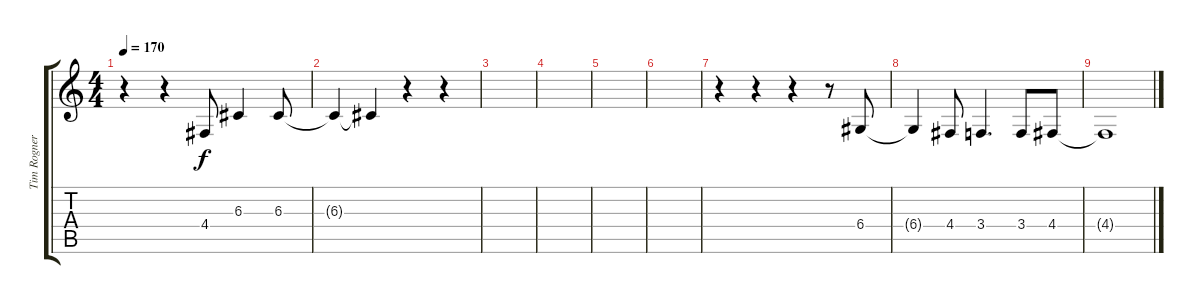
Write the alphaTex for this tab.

\track ("Tim Rogner - Back Vocals" "Tim Rogner") {instrument tenorsax}
\staff {score tabs}
\tuning (E4 B3 G3 D3 A2 E2) {hide}
\ts (4 4)
\tempo 170
\clef g2
\ks c
r.4{dy f} r.4 4.4.8 6.3.4 6.3.8 |
6.3{t}.4 6.3{t}.4 r.4 r.4 |
|
|
|
|
r.4 r.4 r.4 r.8 6.4.8 |
6.4{t}.4 4.4.8 3.4.4{d} 3.4.8 4.4.8 |
4.4{t}.1
